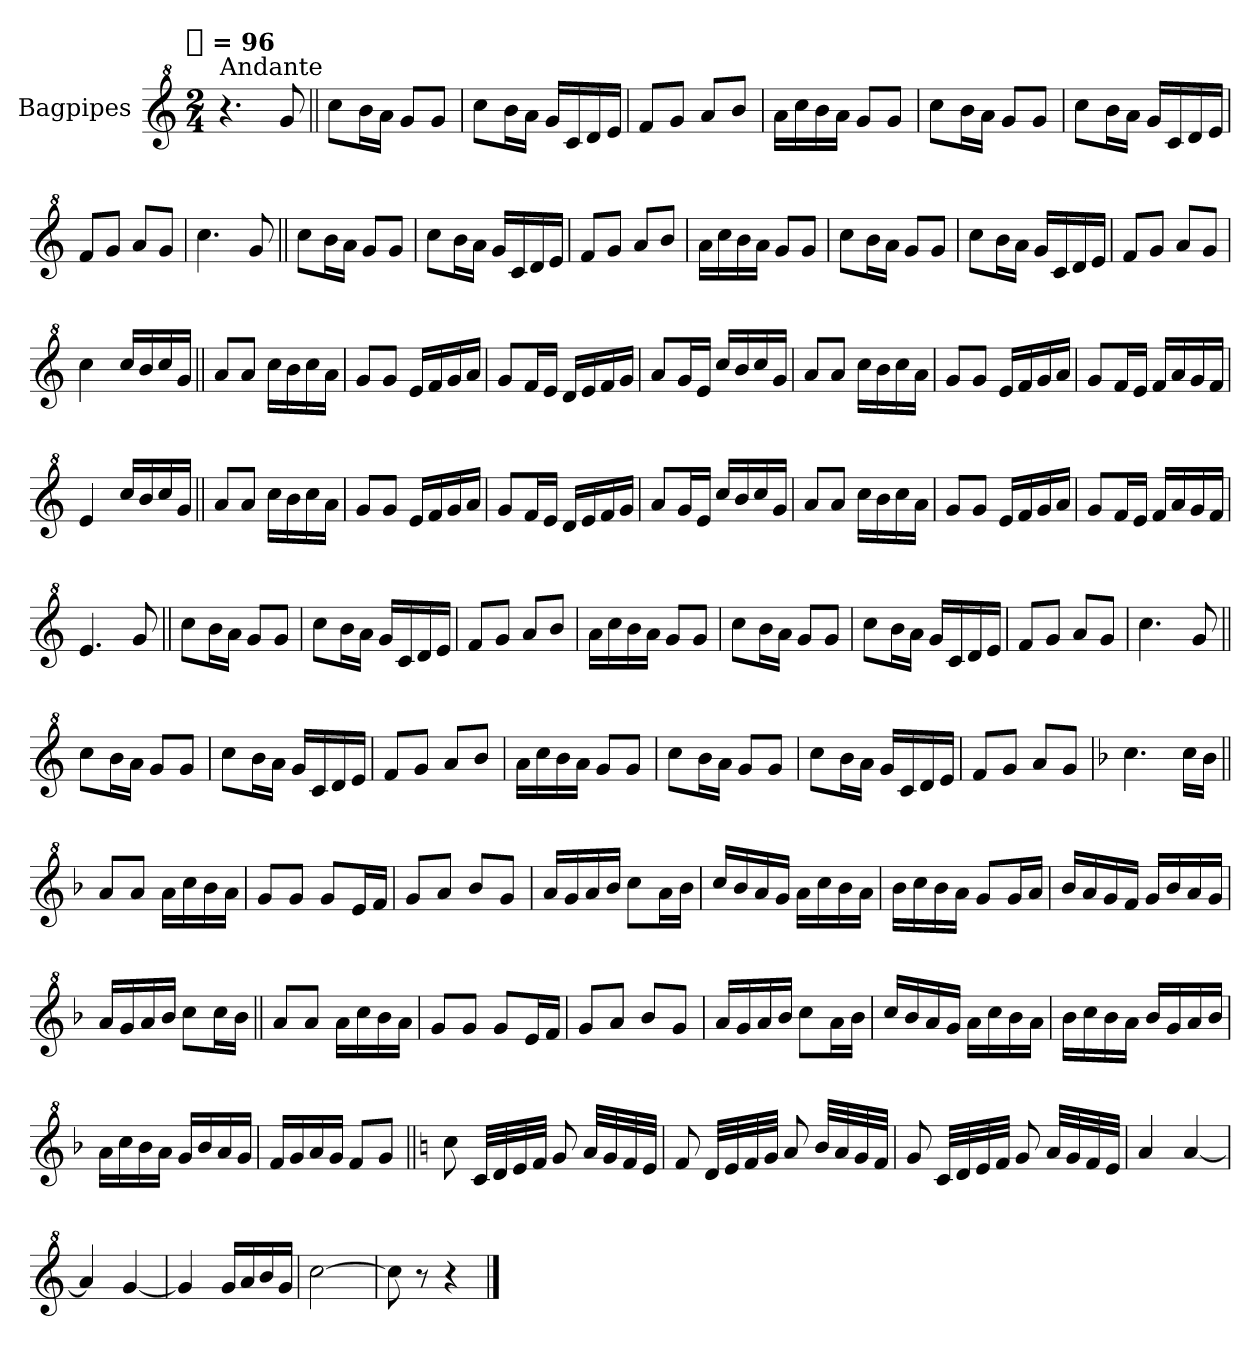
**kern
*part1
*staff1
*I"Bagpipes
*I'Bag
*clefG^2
*k[]
!!LO:TX:omd:t=[quarter] = 96
*M2/4
*MM96
=1
!LO:TX:a:t=Andante
4.r
8gg
=||
8cccL
16bbL
16aaJJ
8ggL
8ggJ
=
8cccL
16bbL
16aaJJ
16ggLL
16cc
16dd
16eeJJ
=
8ffL
8ggJ
8aaL
8bbJ
=
16aaLL
16ccc
16bb
16aaJJ
8ggL
8ggJ
=
8cccL
16bbL
16aaJJ
8ggL
8ggJ
=
8cccL
16bbL
16aaJJ
16ggLL
16cc
16dd
16eeJJ
=
8ffL
8ggJ
8aaL
8ggJ
=
4.ccc
8gg
=||
8cccL
16bbL
16aaJJ
8ggL
8ggJ
=
8cccL
16bbL
16aaJJ
16ggLL
16cc
16dd
16eeJJ
=
8ffL
8ggJ
8aaL
8bbJ
=
16aaLL
16ccc
16bb
16aaJJ
8ggL
8ggJ
=
8cccL
16bbL
16aaJJ
8ggL
8ggJ
=
8cccL
16bbL
16aaJJ
16ggLL
16cc
16dd
16eeJJ
=
8ffL
8ggJ
8aaL
8ggJ
=
4ccc
16cccLL
16bb
16ccc
16ggJJ
=||
8aaL
8aaJ
16cccLL
16bb
16ccc
16aaJJ
=
8ggL
8ggJ
16eeLL
16ff
16gg
16aaJJ
=
8ggL
16ffL
16eeJJ
16ddLL
16ee
16ff
16ggJJ
=
8aaL
16ggL
16eeJJ
16cccLL
16bb
16ccc
16ggJJ
=
8aaL
8aaJ
16cccLL
16bb
16ccc
16aaJJ
=
8ggL
8ggJ
16eeLL
16ff
16gg
16aaJJ
=
8ggL
16ffL
16eeJJ
16ffLL
16aa
16gg
16ffJJ
=
4ee
16cccLL
16bb
16ccc
16ggJJ
=||
8aaL
8aaJ
16cccLL
16bb
16ccc
16aaJJ
=
8ggL
8ggJ
16eeLL
16ff
16gg
16aaJJ
=
8ggL
16ffL
16eeJJ
16ddLL
16ee
16ff
16ggJJ
=
8aaL
16ggL
16eeJJ
16cccLL
16bb
16ccc
16ggJJ
=
8aaL
8aaJ
16cccLL
16bb
16ccc
16aaJJ
=
8ggL
8ggJ
16eeLL
16ff
16gg
16aaJJ
=
8ggL
16ffL
16eeJJ
16ffLL
16aa
16gg
16ffJJ
=
4.ee
8gg
=||
8cccL
16bbL
16aaJJ
8ggL
8ggJ
=
8cccL
16bbL
16aaJJ
16ggLL
16cc
16dd
16eeJJ
=
8ffL
8ggJ
8aaL
8bbJ
=
16aaLL
16ccc
16bb
16aaJJ
8ggL
8ggJ
=
8cccL
16bbL
16aaJJ
8ggL
8ggJ
=
8cccL
16bbL
16aaJJ
16ggLL
16cc
16dd
16eeJJ
=
8ffL
8ggJ
8aaL
8ggJ
=
4.ccc
8gg
=||
8cccL
16bbL
16aaJJ
8ggL
8ggJ
=
8cccL
16bbL
16aaJJ
16ggLL
16cc
16dd
16eeJJ
=
8ffL
8ggJ
8aaL
8bbJ
=
16aaLL
16ccc
16bb
16aaJJ
8ggL
8ggJ
=
8cccL
16bbL
16aaJJ
8ggL
8ggJ
=
8cccL
16bbL
16aaJJ
16ggLL
16cc
16dd
16eeJJ
=
8ffL
8ggJ
8aaL
8ggJ
=
*k[b-]
*F:
4.ccc
16cccLL
16bb-JJ
=||
8aaL
8aaJ
16aaLL
16ccc
16bb-
16aaJJ
=
8ggL
8ggJ
8ggL
16eeL
16ffJJ
=
8ggL
8aaJ
8bb-L
8ggJ
=
16aaLL
16gg
16aa
16bb-JJ
8cccL
16aaL
16bb-JJ
=
16cccLL
16bb-
16aa
16ggJJ
16aaLL
16ccc
16bb-
16aaJJ
=
16bb-LL
16ccc
16bb-
16aaJJ
8ggL
16ggL
16aaJJ
=
16bb-LL
16aa
16gg
16ffJJ
16ggLL
16bb-
16aa
16ggJJ
=
16aaLL
16gg
16aa
16bb-JJ
8cccL
16cccL
16bb-JJ
=||
8aaL
8aaJ
16aaLL
16ccc
16bb-
16aaJJ
=
8ggL
8ggJ
8ggL
16eeL
16ffJJ
=
8ggL
8aaJ
8bb-L
8ggJ
=
16aaLL
16gg
16aa
16bb-JJ
8cccL
16aaL
16bb-JJ
=
16cccLL
16bb-
16aa
16ggJJ
16aaLL
16ccc
16bb-
16aaJJ
=
16bb-LL
16ccc
16bb-
16aaJJ
16bb-LL
16gg
16aa
16bb-JJ
=
16aaLL
16ccc
16bb-
16aaJJ
16ggLL
16bb-
16aa
16ggJJ
=
16ffLL
16gg
16aa
16ggJJ
8ffL
8ggJ
=||
*k[]
*C:
8ccc
32ccLLL
32dd
32ee
32ffJJJ
8gg
32aaLLL
32gg
32ff
32eeJJJ
=
8ff
32ddLLL
32ee
32ff
32ggJJJ
8aa
32bbLLL
32aa
32gg
32ffJJJ
=
8gg
32ccLLL
32dd
32ee
32ffJJJ
8gg
32aaLLL
32gg
32ff
32eeJJJ
=
4aa
[4aa
=
4aa]
[4gg
=
4gg]
16ggLL
16aa
16bb
16ggJJ
=
[2ccc
=
8ccc]
8r
4r
==
*-
